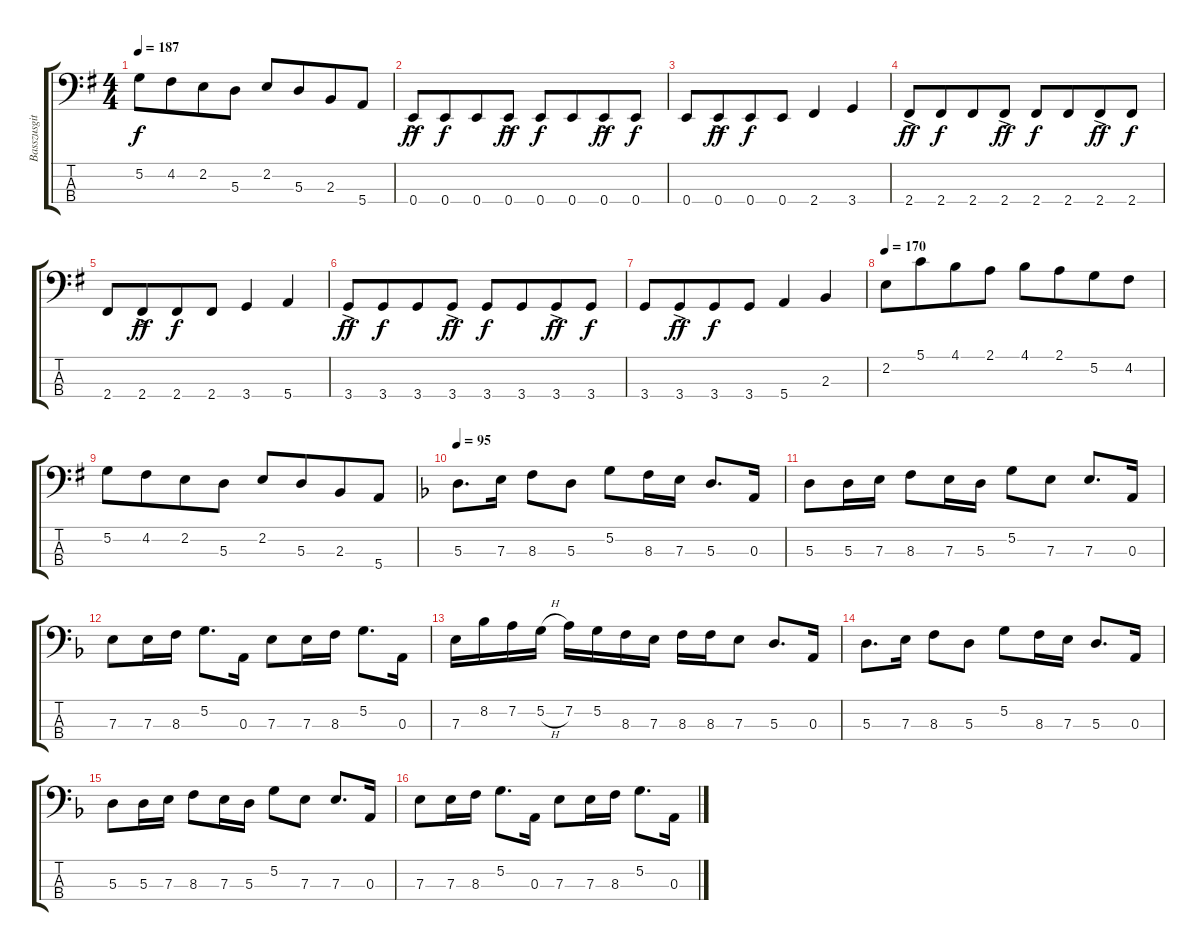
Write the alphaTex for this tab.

\track ("Basszusgitár (Steve Harris)" "Basszusgit") {instrument electricbasspick}
\staff {score tabs}
\tuning (G2 D2 A1 E1) {hide}
\ts (4 4)
\tempo 187
\clef f4
\ks g
5.2.8{dy f} 4.2.8{beam merge} 2.2.8 5.3.8 2.2.8 5.3.8{beam merge} 2.3.8 5.4.8 |
0.4{ac}.8{dy ff} 0.4.8{dy f beam merge} 0.4.8 0.4{ac}.8{dy ff} 0.4.8{dy f} 0.4.8{beam merge} 0.4{ac}.8{dy ff} 0.4.8{dy f} |
0.4.8 0.4{ac}.8{dy ff beam merge} 0.4.8{dy f} 0.4.8 2.4.4 3.4.4 |
2.4{ac}.8{dy ff} 2.4.8{dy f beam merge} 2.4.8 2.4{ac}.8{dy ff} 2.4.8{dy f} 2.4.8{beam merge} 2.4{ac}.8{dy ff} 2.4.8{dy f} |
2.4.8 2.4{ac}.8{dy ff beam merge} 2.4.8{dy f} 2.4.8 3.4.4 5.4.4 |
3.4{ac}.8{dy ff} 3.4.8{dy f beam merge} 3.4.8 3.4{ac}.8{dy ff} 3.4.8{dy f} 3.4.8{beam merge} 3.4{ac}.8{dy ff} 3.4.8{dy f} |
3.4.8 3.4{ac}.8{dy ff beam merge} 3.4.8{dy f} 3.4.8 5.4.4 2.3.4 |
\tempo 170
2.2.8 5.1.8{beam merge} 4.1.8 2.1.8 4.1.8 2.1.8{beam merge} 5.2.8 4.2.8 |
5.2.8 4.2.8{beam merge} 2.2.8 5.3.8 2.2.8 5.3.8{beam merge} 2.3.8 5.4.8 |
\tempo 95
\ks f
5.3.8{d} 7.3.16 8.3.8 5.3.8 5.2.8 8.3.16 7.3.16 5.3.8{d} 0.3.16 |
5.3.8 5.3.16 7.3.16 8.3.8 7.3.16 5.3.16 5.2.8 7.3.8 7.3.8{d} 0.3.16 |
7.3.8 7.3.16 8.3.16 5.2.8{d} 0.3.16 7.3.8 7.3.16 8.3.16 5.2.8{d} 0.3.16 |
7.3.16 8.2.16 7.2.16 5.2{h}.16 7.2.16 5.2.16 8.3.16 7.3.16 8.3.16 8.3.16 7.3.8 5.3.8{d} 0.3.16 |
5.3.8{d} 7.3.16 8.3.8 5.3.8 5.2.8 8.3.16 7.3.16 5.3.8{d} 0.3.16 |
5.3.8 5.3.16 7.3.16 8.3.8 7.3.16 5.3.16 5.2.8 7.3.8 7.3.8{d} 0.3.16 |
7.3.8 7.3.16 8.3.16 5.2.8{d} 0.3.16 7.3.8 7.3.16 8.3.16 5.2.8{d} 0.3.16
